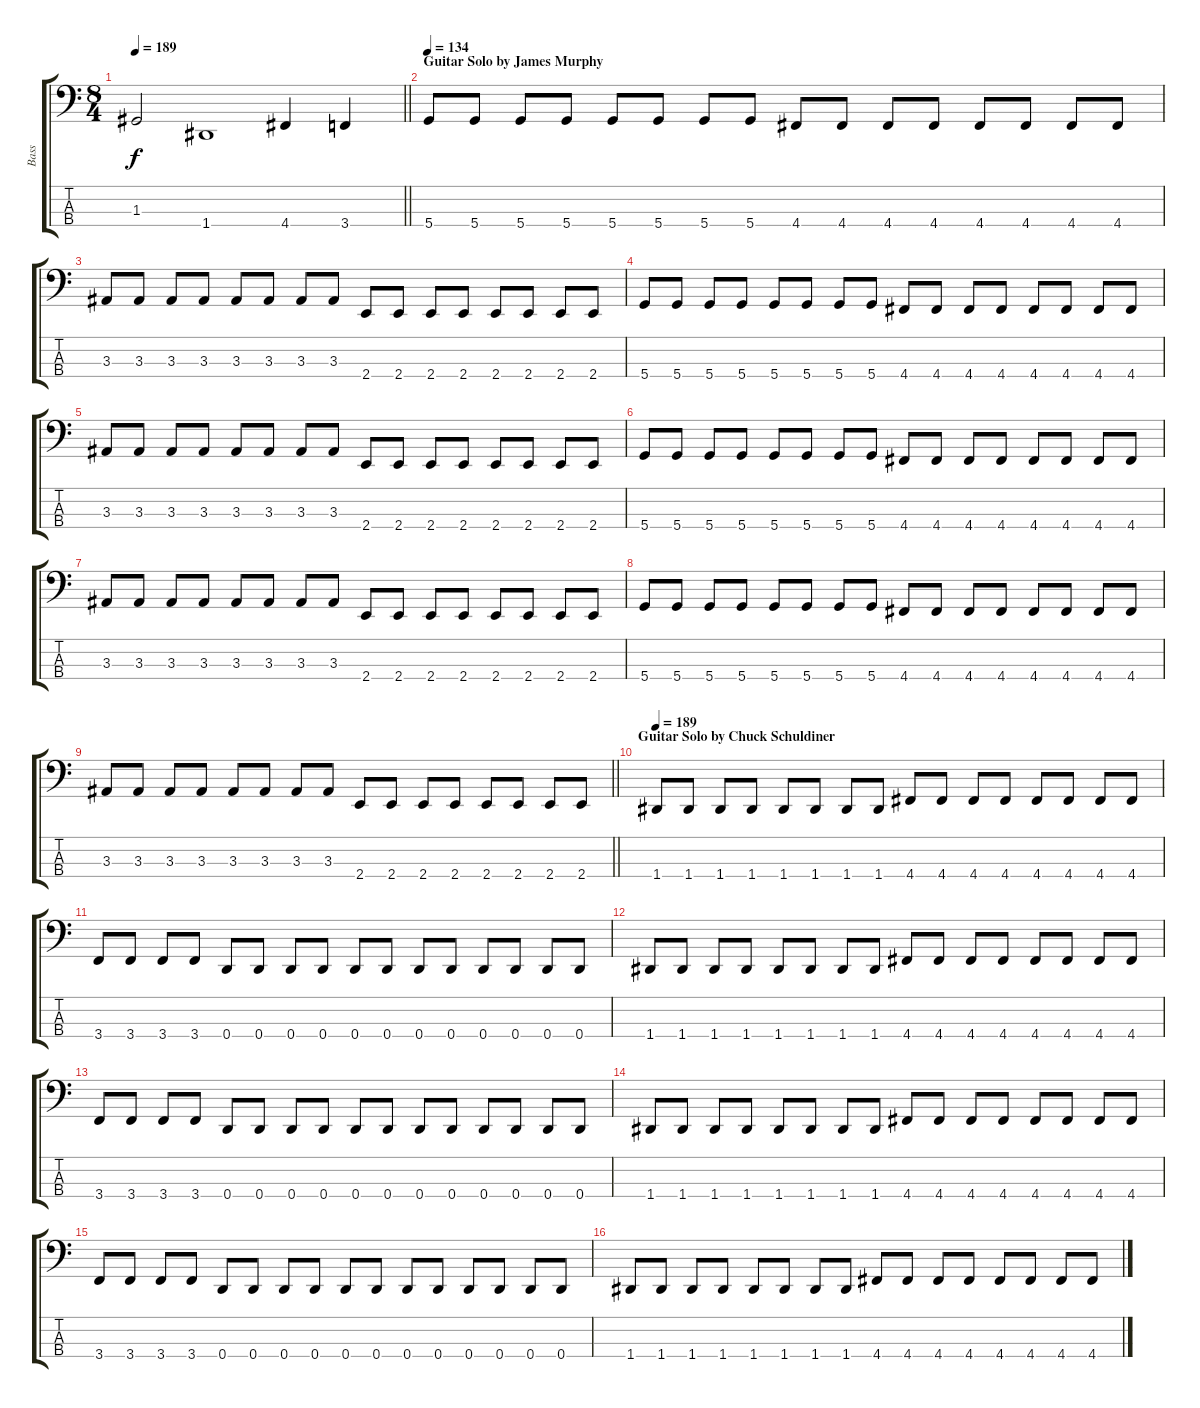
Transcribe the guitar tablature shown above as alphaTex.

\track ("Bass" "Bass") {instrument electricbassfinger}
\staff {score tabs}
\tuning (F2 C2 G1 D1) {hide}
\ts (8 4)
\tempo 189
\clef f4
\barLineRight lightlight
\ks c
1.3.2{dy f} 1.4.1 4.4.4 3.4.4 |
\section ("" "Guitar Solo by James Murphy")
\tempo 134
5.4.8 5.4.8 5.4.8 5.4.8 5.4.8 5.4.8 5.4.8 5.4.8 4.4.8 4.4.8 4.4.8 4.4.8 4.4.8 4.4.8 4.4.8 4.4.8 |
3.3.8 3.3.8 3.3.8 3.3.8 3.3.8 3.3.8 3.3.8 3.3.8 2.4.8 2.4.8 2.4.8 2.4.8 2.4.8 2.4.8 2.4.8 2.4.8 |
5.4.8 5.4.8 5.4.8 5.4.8 5.4.8 5.4.8 5.4.8 5.4.8 4.4.8 4.4.8 4.4.8 4.4.8 4.4.8 4.4.8 4.4.8 4.4.8 |
3.3.8 3.3.8 3.3.8 3.3.8 3.3.8 3.3.8 3.3.8 3.3.8 2.4.8 2.4.8 2.4.8 2.4.8 2.4.8 2.4.8 2.4.8 2.4.8 |
5.4.8 5.4.8 5.4.8 5.4.8 5.4.8 5.4.8 5.4.8 5.4.8 4.4.8 4.4.8 4.4.8 4.4.8 4.4.8 4.4.8 4.4.8 4.4.8 |
3.3.8 3.3.8 3.3.8 3.3.8 3.3.8 3.3.8 3.3.8 3.3.8 2.4.8 2.4.8 2.4.8 2.4.8 2.4.8 2.4.8 2.4.8 2.4.8 |
5.4.8 5.4.8 5.4.8 5.4.8 5.4.8 5.4.8 5.4.8 5.4.8 4.4.8 4.4.8 4.4.8 4.4.8 4.4.8 4.4.8 4.4.8 4.4.8 |
\barLineRight lightlight
3.3.8 3.3.8 3.3.8 3.3.8 3.3.8 3.3.8 3.3.8 3.3.8 2.4.8 2.4.8 2.4.8 2.4.8 2.4.8 2.4.8 2.4.8 2.4.8 |
\section ("" "Guitar Solo by Chuck Schuldiner")
\tempo 189
1.4.8 1.4.8 1.4.8 1.4.8 1.4.8 1.4.8 1.4.8 1.4.8 4.4.8 4.4.8 4.4.8 4.4.8 4.4.8 4.4.8 4.4.8 4.4.8 |
3.4.8 3.4.8 3.4.8 3.4.8 0.4.8 0.4.8 0.4.8 0.4.8 0.4.8 0.4.8 0.4.8 0.4.8 0.4.8 0.4.8 0.4.8 0.4.8 |
1.4.8 1.4.8 1.4.8 1.4.8 1.4.8 1.4.8 1.4.8 1.4.8 4.4.8 4.4.8 4.4.8 4.4.8 4.4.8 4.4.8 4.4.8 4.4.8 |
3.4.8 3.4.8 3.4.8 3.4.8 0.4.8 0.4.8 0.4.8 0.4.8 0.4.8 0.4.8 0.4.8 0.4.8 0.4.8 0.4.8 0.4.8 0.4.8 |
1.4.8 1.4.8 1.4.8 1.4.8 1.4.8 1.4.8 1.4.8 1.4.8 4.4.8 4.4.8 4.4.8 4.4.8 4.4.8 4.4.8 4.4.8 4.4.8 |
3.4.8 3.4.8 3.4.8 3.4.8 0.4.8 0.4.8 0.4.8 0.4.8 0.4.8 0.4.8 0.4.8 0.4.8 0.4.8 0.4.8 0.4.8 0.4.8 |
1.4.8 1.4.8 1.4.8 1.4.8 1.4.8 1.4.8 1.4.8 1.4.8 4.4.8 4.4.8 4.4.8 4.4.8 4.4.8 4.4.8 4.4.8 4.4.8
